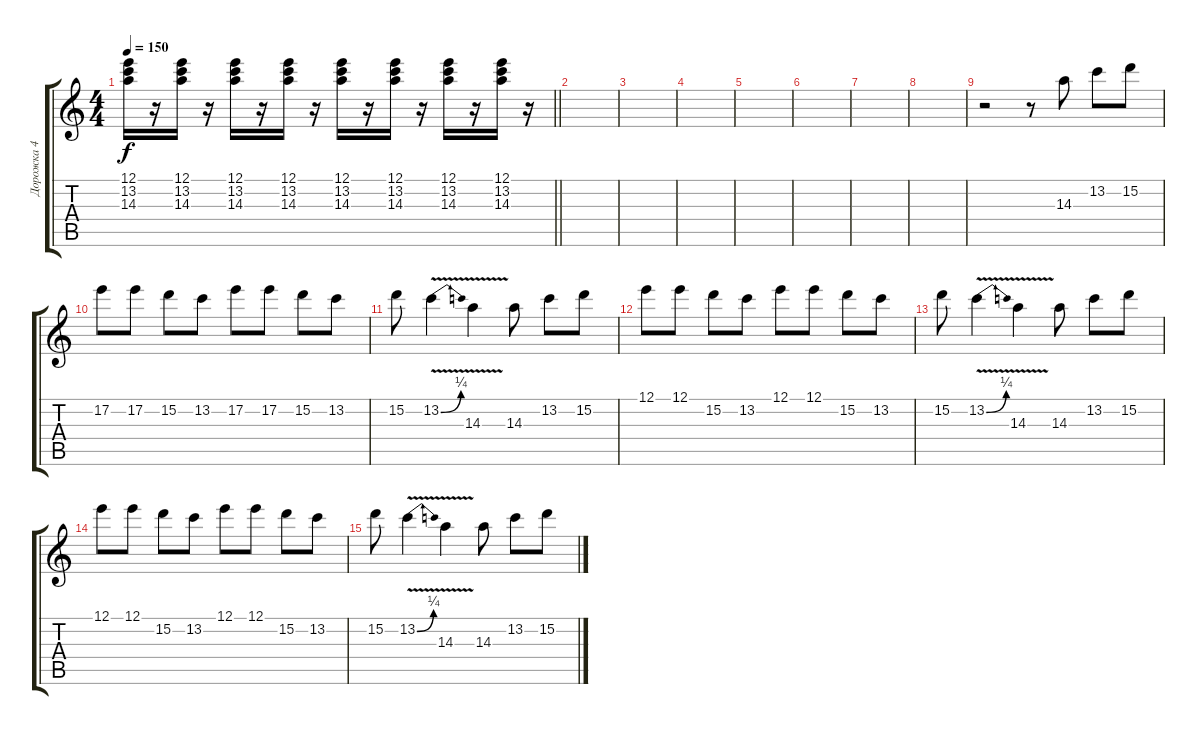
\track ("Дорожка 4" "Дорожка 4") {mute instrument distortionguitar}
\staff {score tabs}
\tuning (E4 B3 G3 D3 A2 E2) {hide}
\ts (4 4)
\tempo 150
\clef g2
\barLineRight lightlight
\ks c
(12.1 13.2 14.3).16{dy f} r.16 (12.1 13.2 14.3).16 r.16 (12.1 13.2 14.3).16 r.16 (12.1 13.2 14.3).16 r.16 (12.1 13.2 14.3).16 r.16 (12.1 13.2 14.3).16 r.16 (12.1 13.2 14.3).16 r.16 (12.1 13.2 14.3).16 r.16 |
|
|
|
|
|
|
|
r.2 r.8 14.3.8 13.2.8 15.2.8 |
17.2.8 17.2.8 15.2.8 13.2.8 17.2.8 17.2.8 15.2.8 13.2.8 |
15.2.8 13.2{be (bend 0 0 60 1) v}.4 14.3{v}.4 14.3.8 13.2.8 15.2.8 |
12.1.8 12.1.8 15.2.8 13.2.8 12.1.8 12.1.8 15.2.8 13.2.8 |
15.2.8 13.2{be (bend 0 0 60 1) v}.4 14.3{v}.4 14.3.8 13.2.8 15.2.8 |
12.1.8 12.1.8 15.2.8 13.2.8 12.1.8 12.1.8 15.2.8 13.2.8 |
15.2.8 13.2{be (bend 0 0 60 1) v}.4 14.3{v}.4 14.3.8 13.2.8 15.2.8
